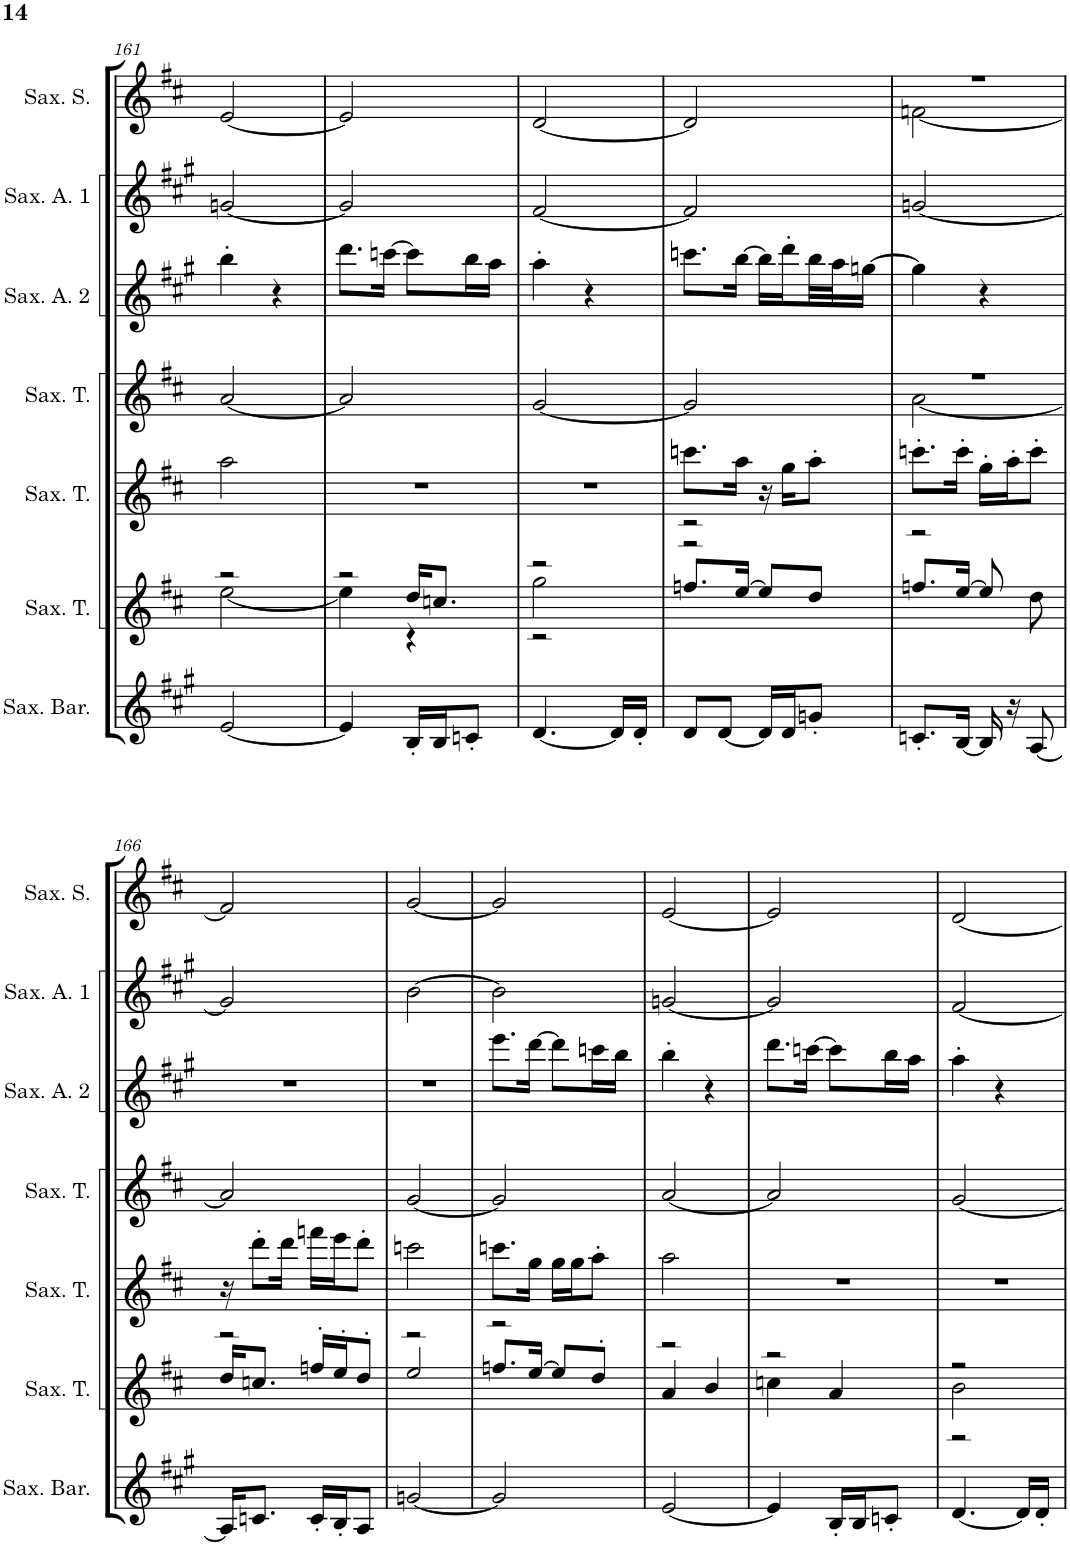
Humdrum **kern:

**kern	**kern	**kern	**kern	**kern	**kern	**kern
*part7	*part6	*part5	*part4	*part3	*part2	*part1
*staff7	*staff6	*staff5	*staff4	*staff3	*staff2	*staff1
*I"Saxophone Baryton	*I"Saxophone Ténor	*I"Saxophone Ténor	*I"Saxophone Ténor	*I"Saxophone Alto 2	*I"Saxophone Alto 1	*I"Saxophone Soprano
*I'Sax. Bar.	*I'Sax. T.	*I'Sax. T.	*I'Sax. T.	*I'Sax. A. 2	*I'Sax. A. 1	*I'Sax. S.
!!LO:PB:g=z
*clefG2	*clefG2	*clefG2	*clefG2	*clefG2	*clefG2	*clefG2
*Trd12c21	*Trd8c14	*Trd8c14	*Trd8c14	*Trd5c9	*Trd5c9	*Trd1c2
*k[f#c#g#]	*k[f#c#]	*k[f#c#]	*k[f#c#]	*k[f#c#g#]	*k[f#c#g#]	*k[f#c#]
*M2/4	*M2/4	*M2/4	*M2/4	*M2/4	*M2/4	*M2/4
=161	=161	=161	=161	=161	=161	=161
*	*^	*	*	*	*	*
[2e/	2r	[2ee\	2aa\	[2a/	4bb'\	[2gn/	[2e/
.	.	.	.	.	4r	.	.
=162	=162	=162	=162	=162	=162	=162	=162
*	*^	*^	*	*	*	*	*
4e/]	2r	4ee\]	4ryy	4ryy	2r	2a/]	8.ddd\L	2g/]	2e/]
.	.	.	.	.	.	.	[16cccn\Jk	.	.
16B'/LL	.	4ryy	16dd/KL	4r	.	.	8ccc\L]	.	.
16B/J	.	.	8.ccn/J	.	.	.	.	.	.
8cn'/J	.	.	.	.	.	.	16bb\L	.	.
.	.	.	.	.	.	.	16aa\JJ	.	.
*	*	*	*v	*v	*	*	*	*	*
=163	=163	=163	=163	=163	=163	=163	=163	=163
[4.d/	2r	2gg\	2r	2r	[2g/	4aa'\	[2f#/	[2d/
.	.	.	.	.	.	4r	.	.
16d/LL]	.	.	.	.	.	.	.	.
16d'/JJ	.	.	.	.	.	.	.	.
=164	=164	=164	=164	=164	=164	=164	=164	=164
8d/L	2r	2r	8.ffn/L	8.cccn\L	2g/]	8.cccn\L	2f#/]	2d/]
[8d/J	.	.	.	.	.	.	.	.
.	.	.	[16ee/Jk	16aa\Jk	.	[16bb\Jk	.	.
16d/LL]	.	.	8ee/L]	16r	.	16bb\LL]	.	.
16d/J	.	.	.	16gg\KL	.	16ddd'\	.	.
8gn'/J	.	.	8dd/J	8aa'\J	.	32bb\L	.	.
.	.	.	.	.	.	32aa\J	.	.
.	.	.	.	.	.	[16ggn\JJ	.	.
=165	=165	=165	=165	=165	=165	=165	=165	=165
*	*	*	*	*	*^	*	*	*^
8.cn'/L	2r	4.ryy	8.ffn/L	8.cccn'\L	2r	[2a\	4gg\]	[2gn/	2r	[2fn\
[16B/Jk	.	.	[16ee/Jk	16ccc'\Jk	.	.	.	.	.	.
16B/]	.	.	8ee/]	16gg'\LL	.	.	4r	.	.	.
16r	.	.	.	16aa'\J	.	.	.	.	.	.
[8A/	.	8dd\	8ryy	8ccc'\J	.	.	.	.	.	.
*	*	*v	*v	*	*v	*v	*	*	*v	*v
!!LO:LB:g=z
=166	=166	=166	=166	=166	=166	=166	=166
16A/KL]	2r	16dd/KL	16r	2a/]	2r	2g/]	2f/]
8.cn/J	.	8.ccn/J	8ddd'\L	.	.	.	.
.	.	.	16ddd\Jk	.	.	.	.
16c'/LL	.	16ffn'/LL	16fffn\LL	.	.	.	.
16B'/J	.	16ee'/J	16eee\J	.	.	.	.
8A/J	.	8dd'/J	8ddd'\J	.	.	.	.
=167	=167	=167	=167	=167	=167	=167	=167
[2gn/	2r	2ee/	2cccn\	[2g/	2r	[2b\	[2g/
=168	=168	=168	=168	=168	=168	=168	=168
2g/]	2r	8.ffn/L	8.cccn\L	2g/]	8.eee\L	2b\]	2g/]
.	.	[16ee/Jk	16gg\Jk	.	[16ddd\Jk	.	.
.	.	8ee/L]	16gg\LL	.	8ddd\L]	.	.
.	.	.	16gg\J	.	.	.	.
.	.	8dd'/J	8aa'\J	.	16cccn\L	.	.
.	.	.	.	.	16bb\JJ	.	.
=169	=169	=169	=169	=169	=169	=169	=169
[2e/	2r	4a/	2aa\	[2a/	4bb'\	[2gn/	[2e/
.	.	4b/	.	.	4r	.	.
=170	=170	=170	=170	=170	=170	=170	=170
*	*	*^	*	*	*	*	*
4e/]	2r	4ryy	4ccn\	2r	2a/]	8.ddd\L	2g/]	2e/]
.	.	.	.	.	.	[16cccn\Jk	.	.
16B'/LL	.	4a/	4ryy	.	.	8ccc\L]	.	.
16B/J	.	.	.	.	.	.	.	.
8cn'/J	.	.	.	.	.	16bb\L	.	.
.	.	.	.	.	.	16aa\JJ	.	.
=171	=171	=171	=171	=171	=171	=171	=171	=171
[4.d/	2r	2b\	2r	2r	[2g/	4aa'\	[2f#/	[2d/
.	.	.	.	.	.	4r	.	.
16d/LL]	.	.	.	.	.	.	.	.
16d'/JJ	.	.	.	.	.	.	.	.
*	*v	*v	*v	*	*	*	*	*
=	=	=	=	=	=	=
*-	*-	*-	*-	*-	*-	*-
